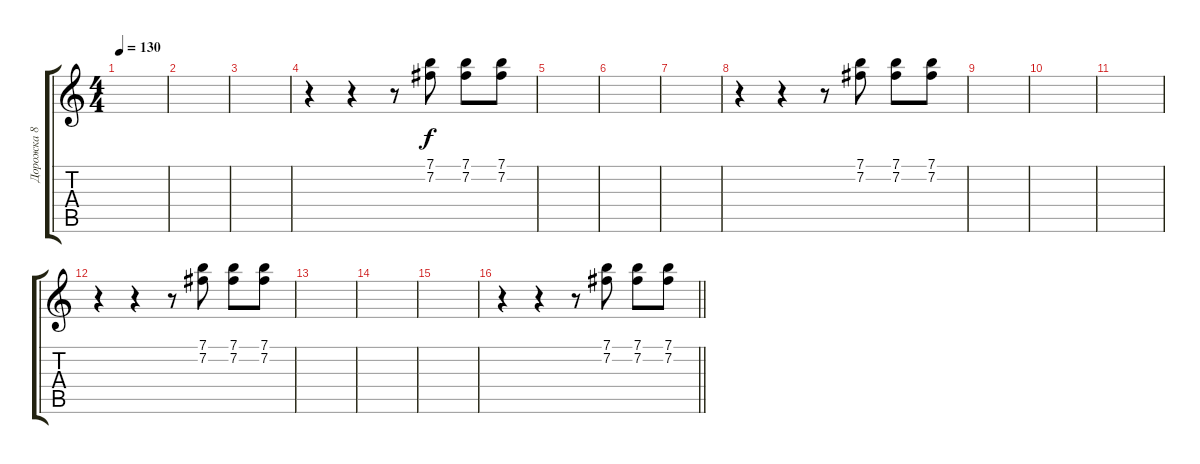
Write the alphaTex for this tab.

\track ("Дорожка 8" "Дорожка 8") {instrument distortionguitar}
\staff {score tabs}
\tuning (E4 B3 G3 D3 A2 E2) {hide}
\ts (4 4)
\tempo 130
\clef g2
\ks c
|
|
|
r.4 r.4 r.8 (7.1 7.2).8 (7.1 7.2).8 (7.1 7.2).8 |
|
|
|
r.4 r.4 r.8 (7.1 7.2).8 (7.1 7.2).8 (7.1 7.2).8 |
|
|
|
r.4 r.4 r.8 (7.1 7.2).8 (7.1 7.2).8 (7.1 7.2).8 |
|
|
|
\barLineRight lightlight
r.4 r.4 r.8 (7.1 7.2).8 (7.1 7.2).8 (7.1 7.2).8
